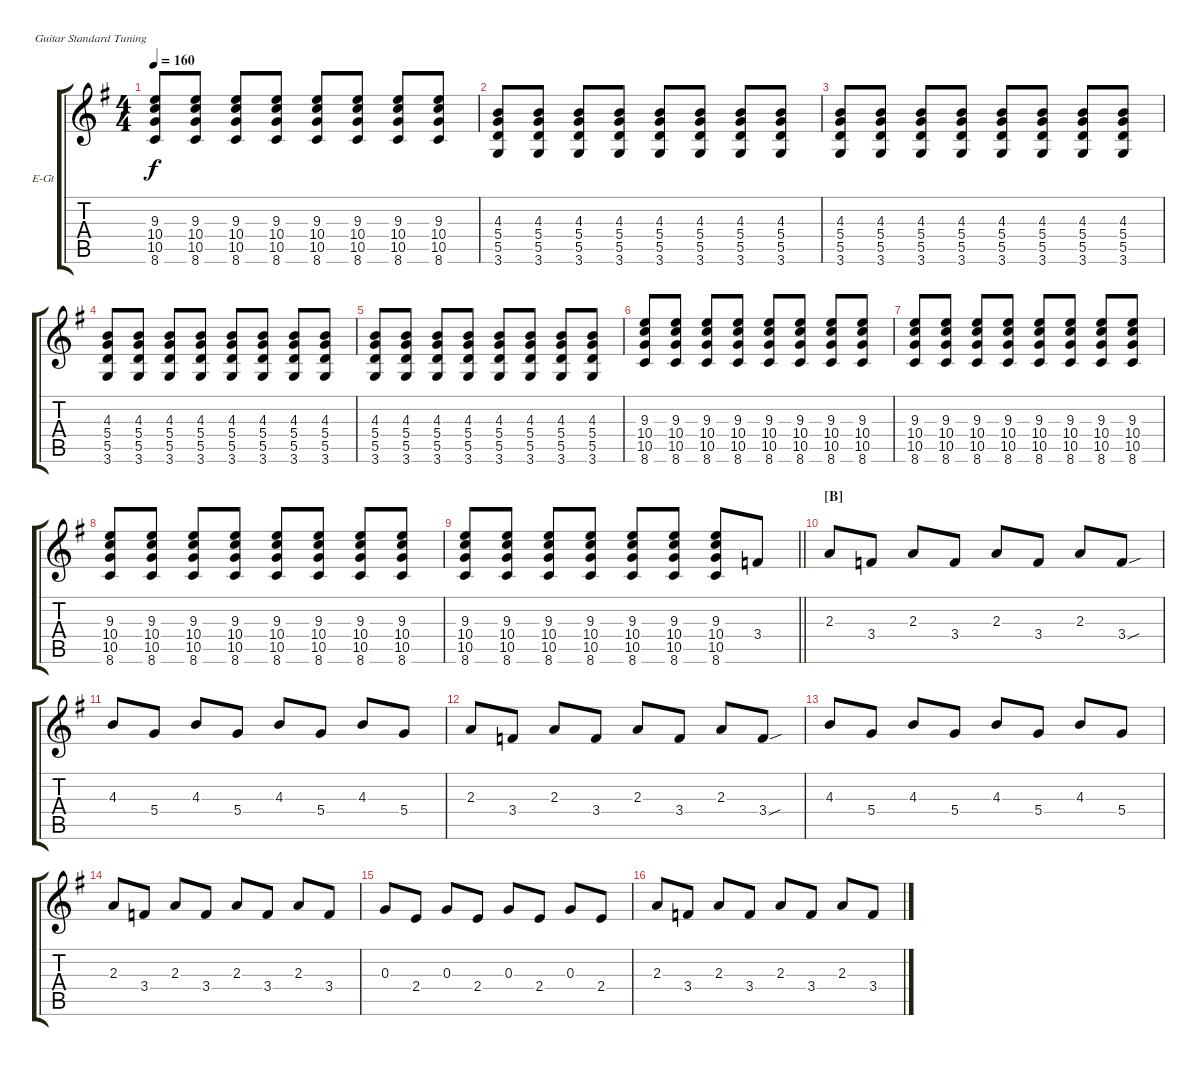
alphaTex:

\bracketExtendMode groupsimilarinstruments
\firstSystemTrackNameOrientation horizontal
\otherSystemsTrackNameOrientation horizontal
\track ("Nick Valensi" "E-Gt") {instrument overdrivenguitar}
\staff {score tabs}
\tuning (E4 B3 G3 D3 A2 E2)
\ts (4 4)
\tempo 160
\clef g2
\ks g
(9.3 10.4 10.5 8.6).8{dy f} (9.3 10.4 10.5 8.6).8 (9.3 10.4 10.5 8.6).8 (9.3 10.4 10.5 8.6).8 (9.3 10.4 10.5 8.6).8 (9.3 10.4 10.5 8.6).8 (9.3 10.4 10.5 8.6).8 (9.3 10.4 10.5 8.6).8 |
(4.3 5.4 5.5 3.6).8 (4.3 5.4 5.5 3.6).8 (4.3 5.4 5.5 3.6).8 (4.3 5.4 5.5 3.6).8 (4.3 5.4 5.5 3.6).8 (4.3 5.4 5.5 3.6).8 (4.3 5.4 5.5 3.6).8 (4.3 5.4 5.5 3.6).8 |
(4.3 5.4 5.5 3.6).8 (4.3 5.4 5.5 3.6).8 (4.3 5.4 5.5 3.6).8 (4.3 5.4 5.5 3.6).8 (4.3 5.4 5.5 3.6).8 (4.3 5.4 5.5 3.6).8 (4.3 5.4 5.5 3.6).8 (4.3 5.4 5.5 3.6).8 |
(4.3 5.4 5.5 3.6).8 (4.3 5.4 5.5 3.6).8 (4.3 5.4 5.5 3.6).8 (4.3 5.4 5.5 3.6).8 (4.3 5.4 5.5 3.6).8 (4.3 5.4 5.5 3.6).8 (4.3 5.4 5.5 3.6).8 (4.3 5.4 5.5 3.6).8 |
(4.3 5.4 5.5 3.6).8 (4.3 5.4 5.5 3.6).8 (4.3 5.4 5.5 3.6).8 (4.3 5.4 5.5 3.6).8 (4.3 5.4 5.5 3.6).8 (4.3 5.4 5.5 3.6).8 (4.3 5.4 5.5 3.6).8 (4.3 5.4 5.5 3.6).8 |
(9.3 10.4 10.5 8.6).8 (9.3 10.4 10.5 8.6).8 (9.3 10.4 10.5 8.6).8 (9.3 10.4 10.5 8.6).8 (9.3 10.4 10.5 8.6).8 (9.3 10.4 10.5 8.6).8 (9.3 10.4 10.5 8.6).8 (9.3 10.4 10.5 8.6).8 |
(9.3 10.4 10.5 8.6).8 (9.3 10.4 10.5 8.6).8 (9.3 10.4 10.5 8.6).8 (9.3 10.4 10.5 8.6).8 (9.3 10.4 10.5 8.6).8 (9.3 10.4 10.5 8.6).8 (9.3 10.4 10.5 8.6).8 (9.3 10.4 10.5 8.6).8 |
(9.3 10.4 10.5 8.6).8 (9.3 10.4 10.5 8.6).8 (9.3 10.4 10.5 8.6).8 (9.3 10.4 10.5 8.6).8 (9.3 10.4 10.5 8.6).8 (9.3 10.4 10.5 8.6).8 (9.3 10.4 10.5 8.6).8 (9.3 10.4 10.5 8.6).8 |
\barLineRight lightlight
(9.3 10.4 10.5 8.6).8 (9.3 10.4 10.5 8.6).8 (9.3 10.4 10.5 8.6).8 (9.3 10.4 10.5 8.6).8 (9.3 10.4 10.5 8.6).8 (9.3 10.4 10.5 8.6).8 (9.3 10.4 10.5 8.6).8 3.4.8 |
\section ("B" "")
2.3.8 3.4.8 2.3.8 3.4.8 2.3.8 3.4.8 2.3.8 3.4{sou}.8 |
4.3.8 5.4.8 4.3.8 5.4.8 4.3.8 5.4.8 4.3.8 5.4.8 |
2.3.8 3.4.8 2.3.8 3.4.8 2.3.8 3.4.8 2.3.8 3.4{sou}.8 |
4.3.8 5.4.8 4.3.8 5.4.8 4.3.8 5.4.8 4.3.8 5.4.8 |
2.3.8 3.4.8 2.3.8 3.4.8 2.3.8 3.4.8 2.3.8 3.4.8 |
0.3.8 2.4.8 0.3.8 2.4.8 0.3.8 2.4.8 0.3.8 2.4.8 |
2.3.8 3.4.8 2.3.8 3.4.8 2.3.8 3.4.8 2.3.8 3.4.8
